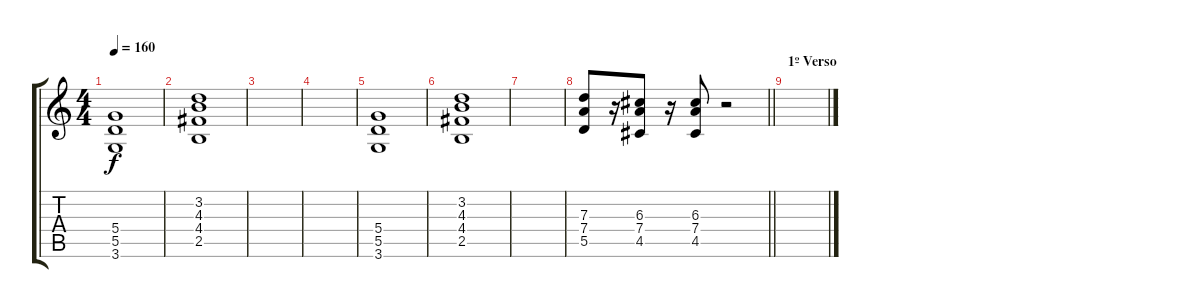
\track "" {instrument overdrivenguitar}
\staff {score tabs}
\tuning (E4 B3 G3 D3 A2 E2) {hide}
\ts (4 4)
\tempo 160
\clef g2
\ks c
(5.4 5.5 3.6).1{dy f} |
(3.2 4.3 4.4 2.5).1 |
|
|
(5.4 5.5 3.6).1 |
(3.2 4.3 4.4 2.5).1 |
|
\barLineRight lightlight
(7.3 7.4 5.5).8 r.16 (6.3 7.4 4.5).8 r.16 (6.3 7.4 4.5).8 r.2 |
\section ("" "1º Verso")
